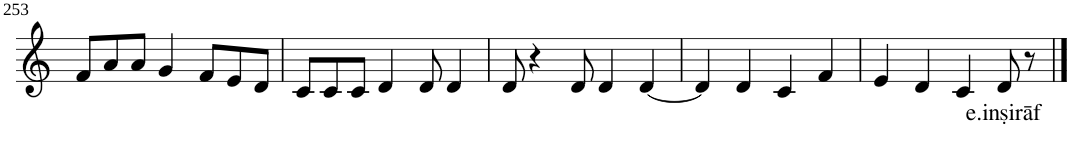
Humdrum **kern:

**kern	**text
*part1	*part1
*staff1	*staff1
*I"Violin	*
!!LO:PB:g=z
*clefG2	*
*k[]	*
*M8/8	*
=253	=253
8f/L	.
8a/	.
8a/J	.
4g/	.
8f/L	.
8e/	.
8d/J	.
=254	=254
8c/L	.
8c/	.
8c/J	.
4d/	.
8d/	.
4d/	.
=255	=255
8d/	.
4r	.
8d/	.
4d/	.
[4d/	.
=256	=256
4d/]	.
4d/	.
4c/	.
4f/	.
=257	=257
4e/	.
4d/	.
4c/	.
!	!LO:LY:b
8d/	e.inṣirāf
8r	.
==	==
*-	*-
